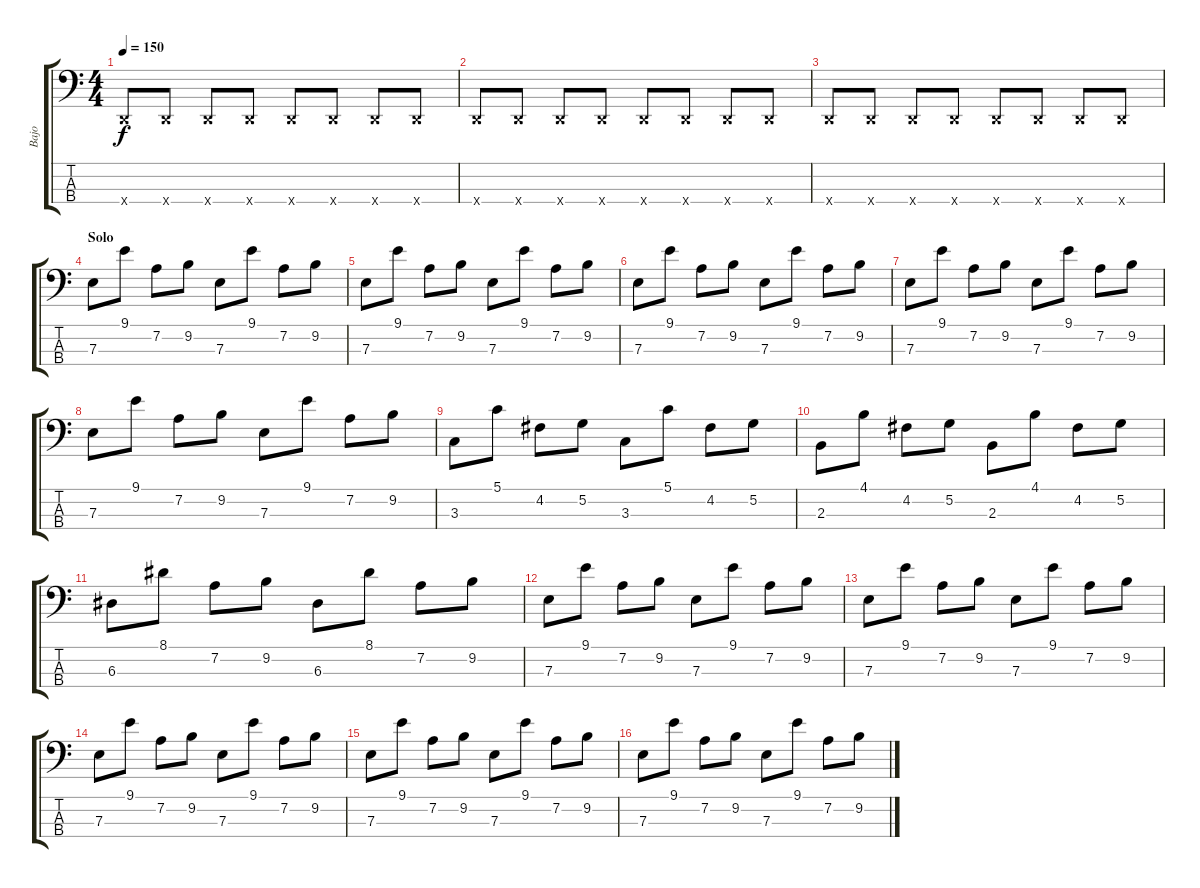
\track ("Bajo" "Bajo") {instrument fretlessbass}
\staff {score tabs}
\tuning (G2 D2 A1 D1) {hide}
\ts (4 4)
\tempo 150
\clef f4
\ks c
0.4{x}.8{dy f} 0.4{x}.8 0.4{x}.8 0.4{x}.8 0.4{x}.8 0.4{x}.8 0.4{x}.8 0.4{x}.8 |
0.4{x}.8 0.4{x}.8 0.4{x}.8 0.4{x}.8 0.4{x}.8 0.4{x}.8 0.4{x}.8 0.4{x}.8 |
0.4{x}.8 0.4{x}.8 0.4{x}.8 0.4{x}.8 0.4{x}.8 0.4{x}.8 0.4{x}.8 0.4{x}.8 |
\section ("" "Solo")
7.3.8 9.1.8 7.2.8 9.2.8 7.3.8 9.1.8 7.2.8 9.2.8 |
7.3.8 9.1.8 7.2.8 9.2.8 7.3.8 9.1.8 7.2.8 9.2.8 |
7.3.8 9.1.8 7.2.8 9.2.8 7.3.8 9.1.8 7.2.8 9.2.8 |
7.3.8 9.1.8 7.2.8 9.2.8 7.3.8 9.1.8 7.2.8 9.2.8 |
7.3.8 9.1.8 7.2.8 9.2.8 7.3.8 9.1.8 7.2.8 9.2.8 |
3.3.8 5.1.8 4.2.8 5.2.8 3.3.8 5.1.8 4.2.8 5.2.8 |
2.3.8 4.1.8 4.2.8 5.2.8 2.3.8 4.1.8 4.2.8 5.2.8 |
6.3.8 8.1.8 7.2.8 9.2.8 6.3.8 8.1.8 7.2.8 9.2.8 |
7.3.8 9.1.8 7.2.8 9.2.8 7.3.8 9.1.8 7.2.8 9.2.8 |
7.3.8 9.1.8 7.2.8 9.2.8 7.3.8 9.1.8 7.2.8 9.2.8 |
7.3.8 9.1.8 7.2.8 9.2.8 7.3.8 9.1.8 7.2.8 9.2.8 |
7.3.8 9.1.8 7.2.8 9.2.8 7.3.8 9.1.8 7.2.8 9.2.8 |
7.3.8 9.1.8 7.2.8 9.2.8 7.3.8 9.1.8 7.2.8 9.2.8
